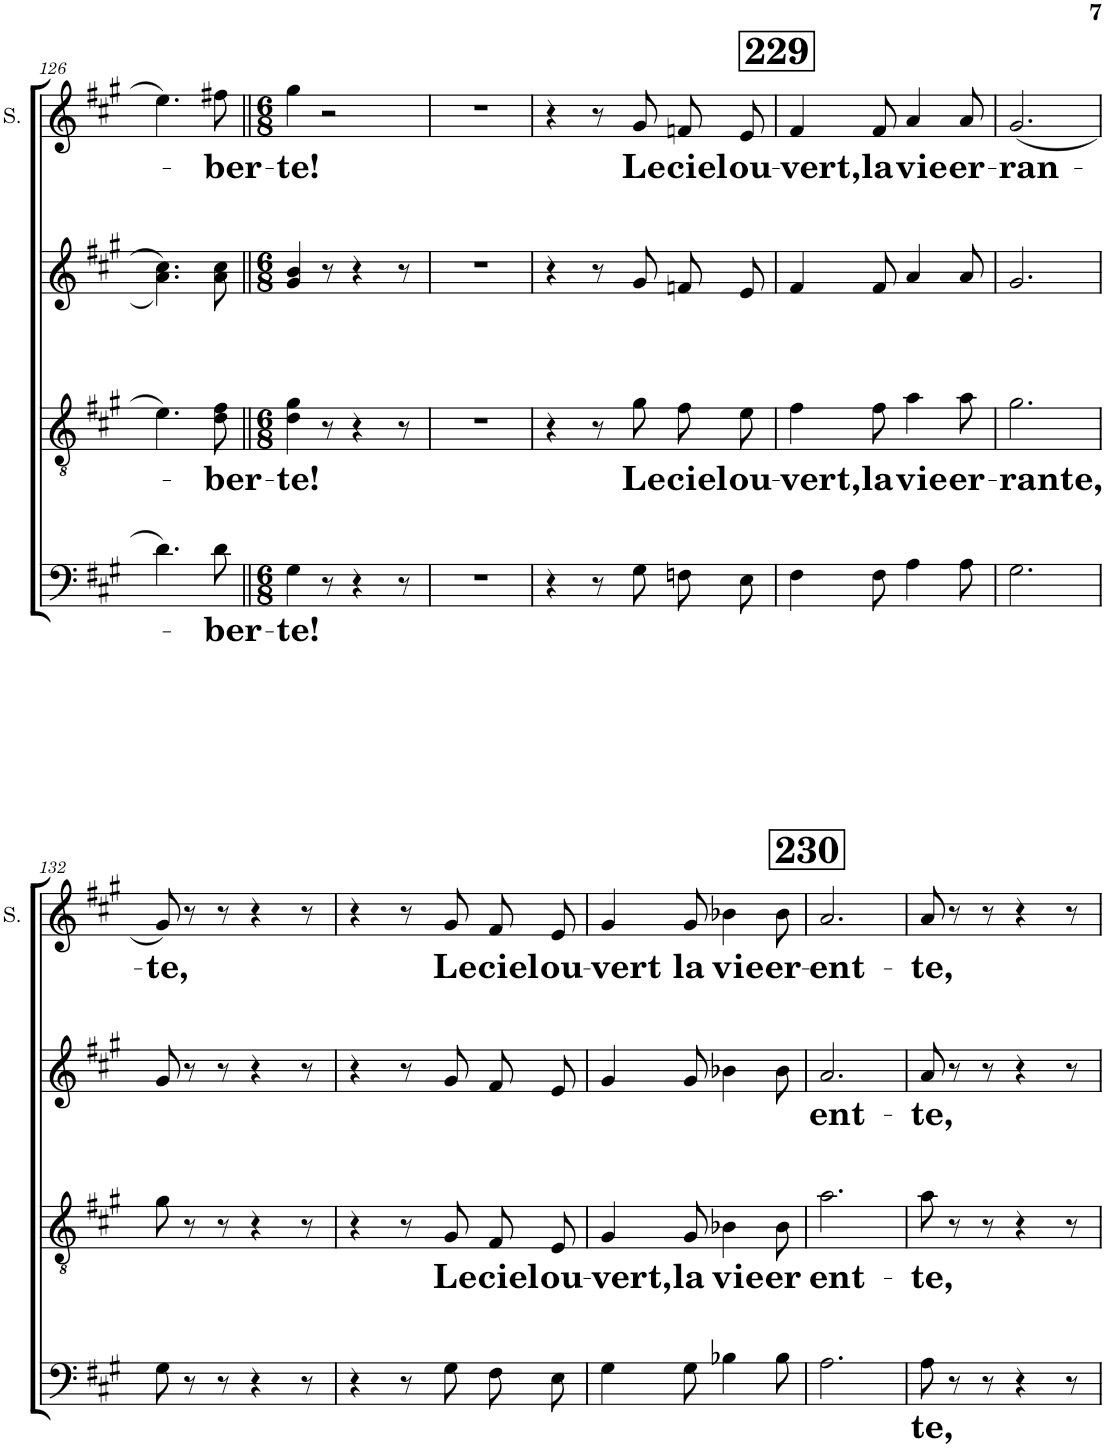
**kern	**text	**kern	**text	**kern	**text	**kern	**text
*part4	*part4	*part3	*part3	*part2	*part2	*part1	*part1
*staff4	*staff4	*staff3	*staff3	*staff2	*staff2	*staff1	*staff1
*I"Bass	*	*I"Tenor	*	*I"Alto	*	*I"Soprano	*
*	*	*	*	*	*	*I'S.	*
!!LO:PB:g=z
*clefF4	*	*clefGv2	*	*clefG2	*	*clefG2	*
*k[f#c#g#]	*	*k[f#c#g#]	*	*k[f#c#g#]	*	*k[f#c#g#]	*
*M2/4	*	*M2/4	*	*M2/4	*	*M2/4	*
=126	=126	=126	=126	=126	=126	=126	=126
4.d\	.	4.e\	.	4.a\ 4.cc#\	.	4.ee\	.
!	!LO:LY:b	!	!LO:LY:b	!	!	!	!LO:LY:b
8d\	-ber-	8d\ 8f#\	-ber-	8a\ 8cc#\	.	8ff#X\	-ber-
=127||	=127||	=127||	=127||	=127||	=127||	=127||	=127||
*M6/8	*	*M6/8	*	*M6/8	*	*M6/8	*
!	!LO:LY:b	!	!LO:LY:b	!	!	!	!LO:LY:b
4G#\	-te!	4d\ 4g#\	-te!	4g#/ 4b/	.	4gg#\	-te!
8r	.	8r	.	8r	.	2r	.
4r	.	4r	.	4r	.	.	.
8r	.	8r	.	8r	.	.	.
=128	=128	=128	=128	=128	=128	=128	=128
2.r	.	2.r	.	2.r	.	2.r	.
=129	=129	=129	=129	=129	=129	=129	=129
4r	.	4r	.	4r	.	4r	.
8r	.	8r	.	8r	.	8r	.
!	!	!	!LO:LY:b	!	!	!	!LO:LY:b
8G#\L	.	8g#\L	Le	8g#/L	.	8g#/L	Le
!	!	!	!LO:LY:b	!	!	!	!LO:LY:b
8Fn\	.	8f#\	ciel	8fn/	.	8fn/	ciel
!	!	!	!LO:LY:b	!	!	!	!LO:LY:b
8E\J	.	8e\J	ou-	8e/J	.	8e/J	ou-
!!LO:REH:place=s1:a:B:cj:fs=18:t=229
=130	=130	=130	=130	=130	=130	=130	=130
!	!	!	!LO:LY:b	!	!	!	!LO:LY:b
4F#\	.	4f#\	-vert,	4f#/	.	4f#/	-vert,
!	!	!	!LO:LY:b	!	!	!	!LO:LY:b
8F#\	.	8f#\	la	8f#/	.	8f#/	la
!	!	!	!LO:LY:b	!	!	!	!LO:LY:b
4A\	.	4a\	vie	4a/	.	4a/	vie
!	!	!	!LO:LY:b	!	!	!	!LO:LY:b
8A\	.	8a\	er-	8a/	.	8a/	er-
=131	=131	=131	=131	=131	=131	=131	=131
!	!	!	!LO:LY:b	!	!	!	!LO:LY:b
2.G#\	.	2.g#\	-rante,	2.g#/	.	(2.g#/	-ran-
!!LO:LB:g=z
=132	=132	=132	=132	=132	=132	=132	=132
!	!	!	!	!	!	!	!LO:LY:b
8G#\	.	8g#\	.	8g#/	.	8g#/)	-te,
8r	.	8r	.	8r	.	8r	.
8r	.	8r	.	8r	.	8r	.
4r	.	4r	.	4r	.	4r	.
8r	.	8r	.	8r	.	8r	.
=133	=133	=133	=133	=133	=133	=133	=133
4r	.	4r	.	4r	.	4r	.
8r	.	8r	.	8r	.	8r	.
!	!	!	!LO:LY:b	!	!	!	!LO:LY:b
8G#\L	.	8G#/L	Le	8g#/L	.	8g#/L	Le
!	!	!	!LO:LY:b	!	!	!	!LO:LY:b
8F#\	.	8F#/	ciel	8f#/	.	8f#/	ciel
!	!	!	!LO:LY:b	!	!	!	!LO:LY:b
8E\J	.	8E/J	ou-	8e/J	.	8e/J	ou-
=134	=134	=134	=134	=134	=134	=134	=134
!	!	!	!LO:LY:b	!	!	!	!LO:LY:b
4G#\	.	4G#/	-vert,	4g#/	.	4g#/	-vert
!	!	!	!LO:LY:b	!	!	!	!LO:LY:b
8G#\	.	8G#/	la	8g#/	.	8g#/	la
!	!	!	!LO:LY:b	!	!	!	!LO:LY:b
4B-X\	.	4B-X\	vie	4b-X\	.	4b-X\	vie
!	!	!	!LO:LY:b	!	!	!	!LO:LY:b
8B-\	.	8B-\	er	8b-\	.	8b-\	er-
!!LO:REH:place=s1:a:B:cj:fs=18:t=230
=135	=135	=135	=135	=135	=135	=135	=135
!	!	!	!LO:LY:b	!	!LO:LY:b	!	!LO:LY:b
2.A\	.	2.a\	-ent-	2.a/	-ent-	2.a/	-ent-
=136	=136	=136	=136	=136	=136	=136	=136
!	!LO:LY:b	!	!LO:LY:b	!	!LO:LY:b	!	!LO:LY:b
8A\	-te,	8a\	-te,	8a/	-te,	8a/	-te,
8r	.	8r	.	8r	.	8r	.
8r	.	8r	.	8r	.	8r	.
4r	.	4r	.	4r	.	4r	.
8r	.	8r	.	8r	.	8r	.
=	=	=	=	=	=	=	=
*-	*-	*-	*-	*-	*-	*-	*-
